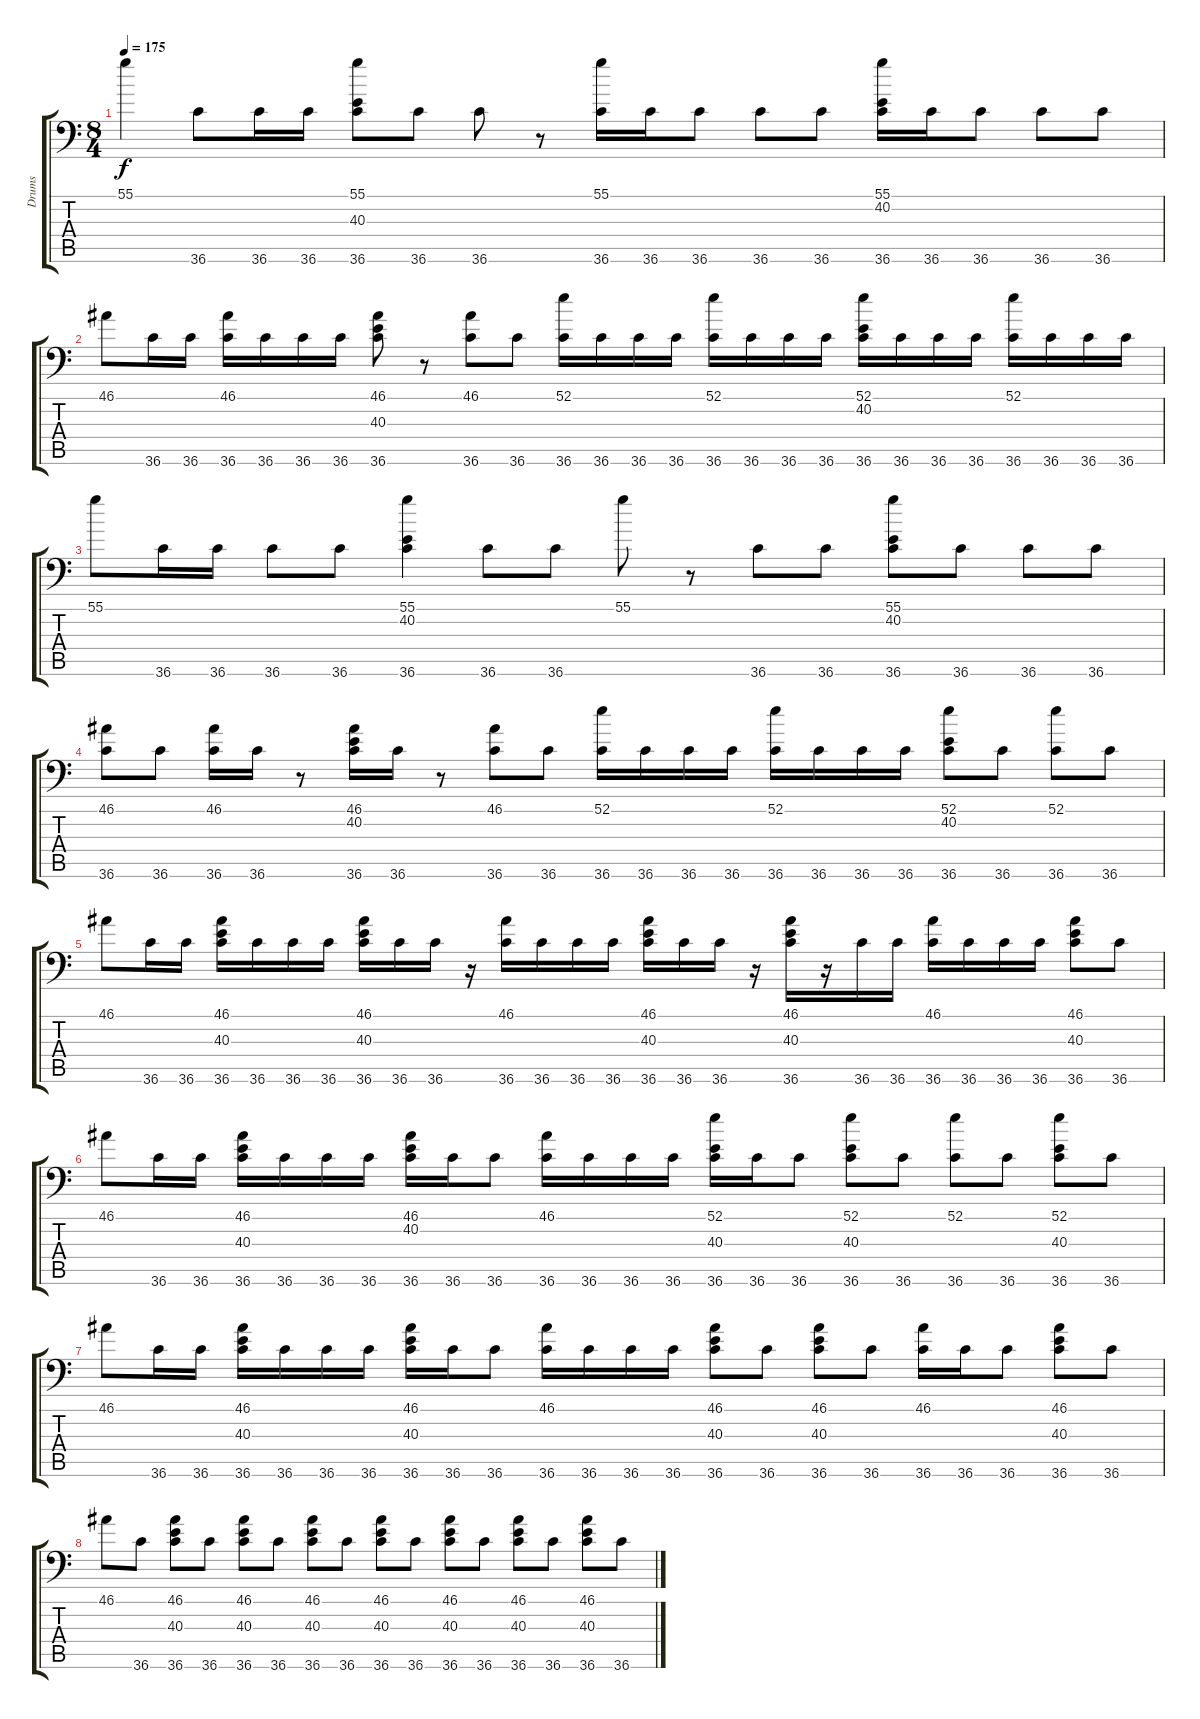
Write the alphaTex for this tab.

\track ("Drums" "Drums") {instrument acousticgrandpiano}
\staff {score tabs}
\tuning (C-1 C-1 C-1 C-1 C-1 C-1) {hide}
\ts (8 4)
\tempo 175
\clef f4
\ks c
55.1.4{dy f} 36.6.8 36.6.16 36.6.16 (55.1 40.3 36.6).8 36.6.8 36.6.8 r.8 (55.1 36.6).16 36.6.16 36.6.8 36.6.8 36.6.8 (55.1 40.2 36.6).16 36.6.16 36.6.8 36.6.8 36.6.8 |
46.1.8 36.6.16 36.6.16 (46.1 36.6).16 36.6.16 36.6.16 36.6.16 (46.1 40.3 36.6).8 r.8 (46.1 36.6).8 36.6.8 (52.1 36.6).16 36.6.16 36.6.16 36.6.16 (52.1 36.6).16 36.6.16 36.6.16 36.6.16 (52.1 40.2 36.6).16 36.6.16 36.6.16 36.6.16 (52.1 36.6).16 36.6.16 36.6.16 36.6.16 |
55.1.8 36.6.16 36.6.16 36.6.8 36.6.8 (55.1 40.2 36.6).4 36.6.8 36.6.8 55.1.8 r.8 36.6.8 36.6.8 (55.1 40.2 36.6).8 36.6.8 36.6.8 36.6.8 |
(46.1 36.6).8 36.6.8 (46.1 36.6).16 36.6.16 r.8 (46.1 40.2 36.6).16 36.6.16 r.8 (46.1 36.6).8 36.6.8 (52.1 36.6).16 36.6.16 36.6.16 36.6.16 (52.1 36.6).16 36.6.16 36.6.16 36.6.16 (52.1 40.2 36.6).8 36.6.8 (52.1 36.6).8 36.6.8 |
46.1.8 36.6.16 36.6.16 (46.1 40.3 36.6).16 36.6.16 36.6.16 36.6.16 (46.1 40.3 36.6).16 36.6.16 36.6.16 r.16 (46.1 36.6).16 36.6.16 36.6.16 36.6.16 (46.1 40.3 36.6).16 36.6.16 36.6.16 r.16 (46.1 40.3 36.6).16 r.16 36.6.16 36.6.16 (46.1 36.6).16 36.6.16 36.6.16 36.6.16 (46.1 40.3 36.6).8 36.6.8 |
46.1.8 36.6.16 36.6.16 (46.1 40.3 36.6).16 36.6.16 36.6.16 36.6.16 (46.1 40.2 36.6).16 36.6.16 36.6.8 (46.1 36.6).16 36.6.16 36.6.16 36.6.16 (52.1 40.3 36.6).16 36.6.16 36.6.8 (52.1 40.3 36.6).8 36.6.8 (52.1 36.6).8 36.6.8 (52.1 40.3 36.6).8 36.6.8 |
46.1.8 36.6.16 36.6.16 (46.1 40.3 36.6).16 36.6.16 36.6.16 36.6.16 (46.1 40.3 36.6).16 36.6.16 36.6.8 (46.1 36.6).16 36.6.16 36.6.16 36.6.16 (46.1 40.3 36.6).8 36.6.8 (46.1 40.3 36.6).8 36.6.8 (46.1 36.6).16 36.6.16 36.6.8 (46.1 40.3 36.6).8 36.6.8 |
46.1.8 36.6.8 (46.1 40.3 36.6).8 36.6.8 (46.1 40.3 36.6).8 36.6.8 (46.1 40.3 36.6).8 36.6.8 (46.1 40.3 36.6).8 36.6.8 (46.1 40.3 36.6).8 36.6.8 (46.1 40.3 36.6).8 36.6.8 (46.1 40.3 36.6).8 36.6.8
